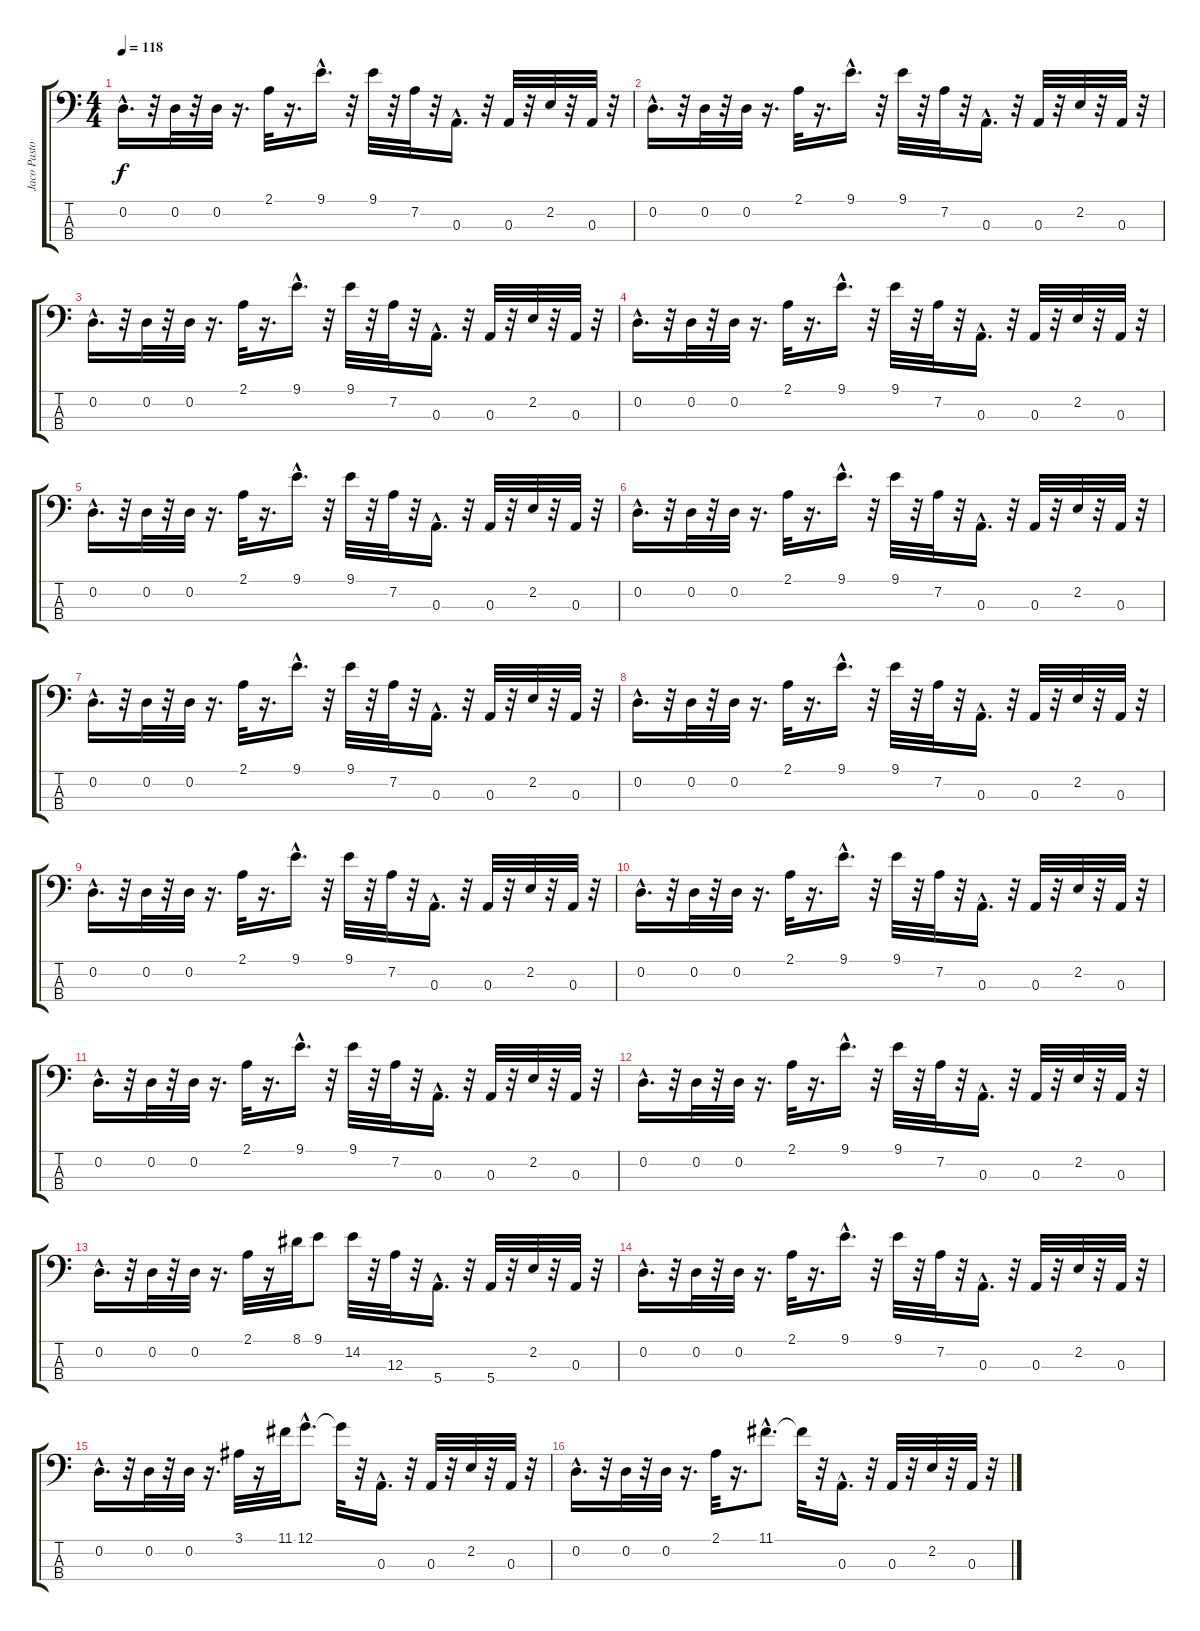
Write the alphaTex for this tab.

\track ("Jaco Pastorius" "Jaco Pasto") {instrument fretlessbass}
\staff {score tabs}
\tuning (G2 D2 A1 E1) {hide}
\ts (4 4)
\tempo 118
\clef f4
\ks c
0.2{hac}.16{d dy f} r.32 0.2.32 r.32 0.2.32 r.16{d} 2.1.32 r.16{d} 9.1{hac}.16{d} r.32 9.1.32 r.32 7.2.32 r.32 0.3{hac}.16{d} r.32 0.3.32 r.32 2.2.32 r.32 0.3.32 r.32 |
0.2{hac}.16{d} r.32 0.2.32 r.32 0.2.32 r.16{d} 2.1.32 r.16{d} 9.1{hac}.16{d} r.32 9.1.32 r.32 7.2.32 r.32 0.3{hac}.16{d} r.32 0.3.32 r.32 2.2.32 r.32 0.3.32 r.32 |
0.2{hac}.16{d} r.32 0.2.32 r.32 0.2.32 r.16{d} 2.1.32 r.16{d} 9.1{hac}.16{d} r.32 9.1.32 r.32 7.2.32 r.32 0.3{hac}.16{d} r.32 0.3.32 r.32 2.2.32 r.32 0.3.32 r.32 |
0.2{hac}.16{d} r.32 0.2.32 r.32 0.2.32 r.16{d} 2.1.32 r.16{d} 9.1{hac}.16{d} r.32 9.1.32 r.32 7.2.32 r.32 0.3{hac}.16{d} r.32 0.3.32 r.32 2.2.32 r.32 0.3.32 r.32 |
0.2{hac}.16{d} r.32 0.2.32 r.32 0.2.32 r.16{d} 2.1.32 r.16{d} 9.1{hac}.16{d} r.32 9.1.32 r.32 7.2.32 r.32 0.3{hac}.16{d} r.32 0.3.32 r.32 2.2.32 r.32 0.3.32 r.32 |
0.2{hac}.16{d} r.32 0.2.32 r.32 0.2.32 r.16{d} 2.1.32 r.16{d} 9.1{hac}.16{d} r.32 9.1.32 r.32 7.2.32 r.32 0.3{hac}.16{d} r.32 0.3.32 r.32 2.2.32 r.32 0.3.32 r.32 |
0.2{hac}.16{d} r.32 0.2.32 r.32 0.2.32 r.16{d} 2.1.32 r.16{d} 9.1{hac}.16{d} r.32 9.1.32 r.32 7.2.32 r.32 0.3{hac}.16{d} r.32 0.3.32 r.32 2.2.32 r.32 0.3.32 r.32 |
0.2{hac}.16{d} r.32 0.2.32 r.32 0.2.32 r.16{d} 2.1.32 r.16{d} 9.1{hac}.16{d} r.32 9.1.32 r.32 7.2.32 r.32 0.3{hac}.16{d} r.32 0.3.32 r.32 2.2.32 r.32 0.3.32 r.32 |
0.2{hac}.16{d} r.32 0.2.32 r.32 0.2.32 r.16{d} 2.1.32 r.16{d} 9.1{hac}.16{d} r.32 9.1.32 r.32 7.2.32 r.32 0.3{hac}.16{d} r.32 0.3.32 r.32 2.2.32 r.32 0.3.32 r.32 |
0.2{hac}.16{d} r.32 0.2.32 r.32 0.2.32 r.16{d} 2.1.32 r.16{d} 9.1{hac}.16{d} r.32 9.1.32 r.32 7.2.32 r.32 0.3{hac}.16{d} r.32 0.3.32 r.32 2.2.32 r.32 0.3.32 r.32 |
0.2{hac}.16{d} r.32 0.2.32 r.32 0.2.32 r.16{d} 2.1.32 r.16{d} 9.1{hac}.16{d} r.32 9.1.32 r.32 7.2.32 r.32 0.3{hac}.16{d} r.32 0.3.32 r.32 2.2.32 r.32 0.3.32 r.32 |
0.2{hac}.16{d} r.32 0.2.32 r.32 0.2.32 r.16{d} 2.1.32 r.16{d} 9.1{hac}.16{d} r.32 9.1.32 r.32 7.2.32 r.32 0.3{hac}.16{d} r.32 0.3.32 r.32 2.2.32 r.32 0.3.32 r.32 |
0.2{hac}.16{d} r.32 0.2.32 r.32 0.2.32 r.16{d} 2.1.32 r.16 8.1.32 9.1.8 14.2.32 r.32 12.3.32 r.32 5.4{hac}.16{d} r.32 5.4.32 r.32 2.2.32 r.32 0.3.32 r.32 |
0.2{hac}.16{d} r.32 0.2.32 r.32 0.2.32 r.16{d} 2.1.32 r.16{d} 9.1{hac}.16{d} r.32 9.1.32 r.32 7.2.32 r.32 0.3{hac}.16{d} r.32 0.3.32 r.32 2.2.32 r.32 0.3.32 r.32 |
0.2{hac}.16{d} r.32 0.2.32 r.32 0.2.32 r.16{d} 3.1.32 r.16 11.1.32 12.1{hac}.8{d} 12.1{t}.32 r.32 0.3{hac}.16{d} r.32 0.3.32 r.32 2.2.32 r.32 0.3.32 r.32 |
0.2{hac}.16{d} r.32 0.2.32 r.32 0.2.32 r.16{d} 2.1.32 r.16{d} 11.1{hac}.8{d} 11.1{t}.32 r.32 0.3{hac}.16{d} r.32 0.3.32 r.32 2.2.32 r.32 0.3.32 r.32
